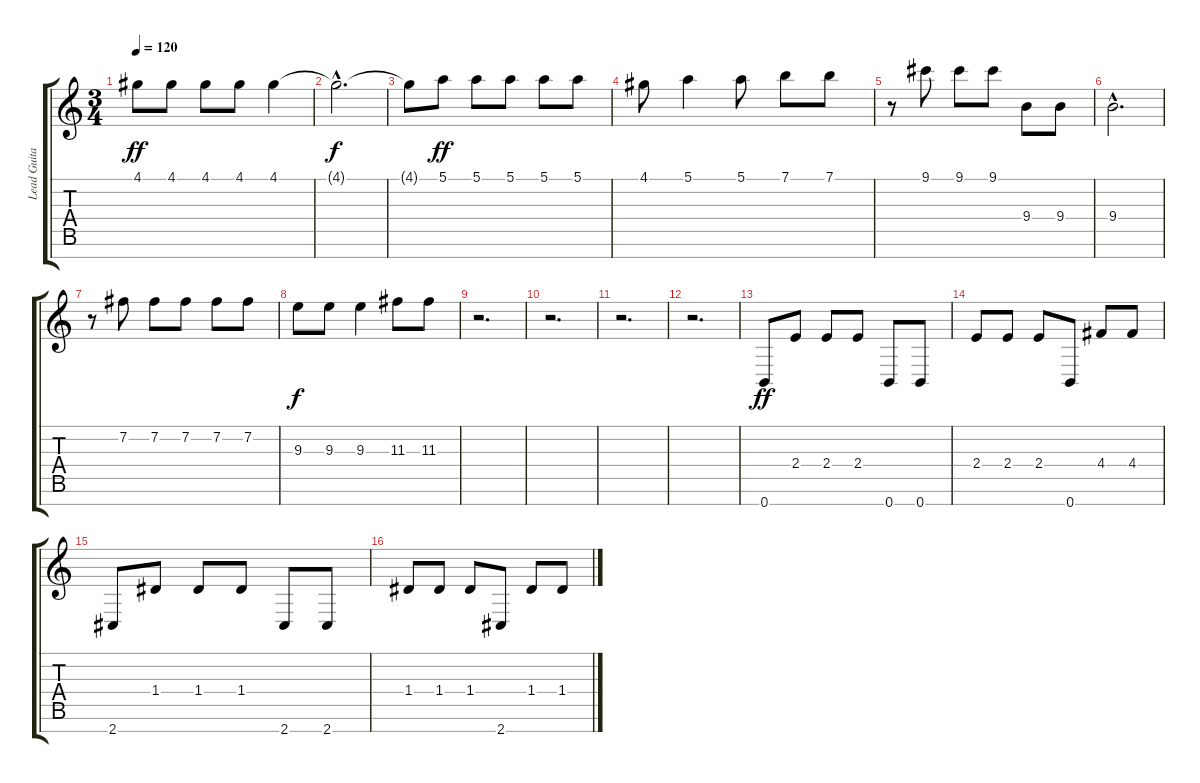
\track ("Lead Guitar II" "Lead Guita") {instrument distortionguitar}
\staff {score tabs}
\tuning (E4 B3 G3 D3 A2 E2 B1) {hide}
\ts (3 4)
\tempo 120
\clef g2
\ks c
4.1.8{dy ff} 4.1.8 4.1.8 4.1.8 4.1.4 |
4.1{hac t}.2{d dy f} |
4.1{t}.8 5.1.8{dy ff} 5.1.8 5.1.8 5.1.8 5.1.8 |
4.1.8 5.1.4 5.1.8 7.1.8 7.1.8 |
r.8 9.1.8 9.1.8 9.1.8 9.4.8 9.4.8 |
9.4{hac}.2{d} |
r.8 7.2.8 7.2.8 7.2.8 7.2.8 7.2.8 |
9.3.8{dy f} 9.3.8 9.3.4 11.3.8 11.3.8 |
r.2{d} |
r.2{d} |
r.2{d} |
r.2{d} |
0.7.8{dy ff} 2.4.8 2.4.8 2.4.8 0.7.8 0.7.8 |
2.4.8 2.4.8 2.4.8 0.7.8 4.4.8 4.4.8 |
2.7.8 1.4.8 1.4.8 1.4.8 2.7.8 2.7.8 |
1.4.8 1.4.8 1.4.8 2.7.8 1.4.8 1.4.8
